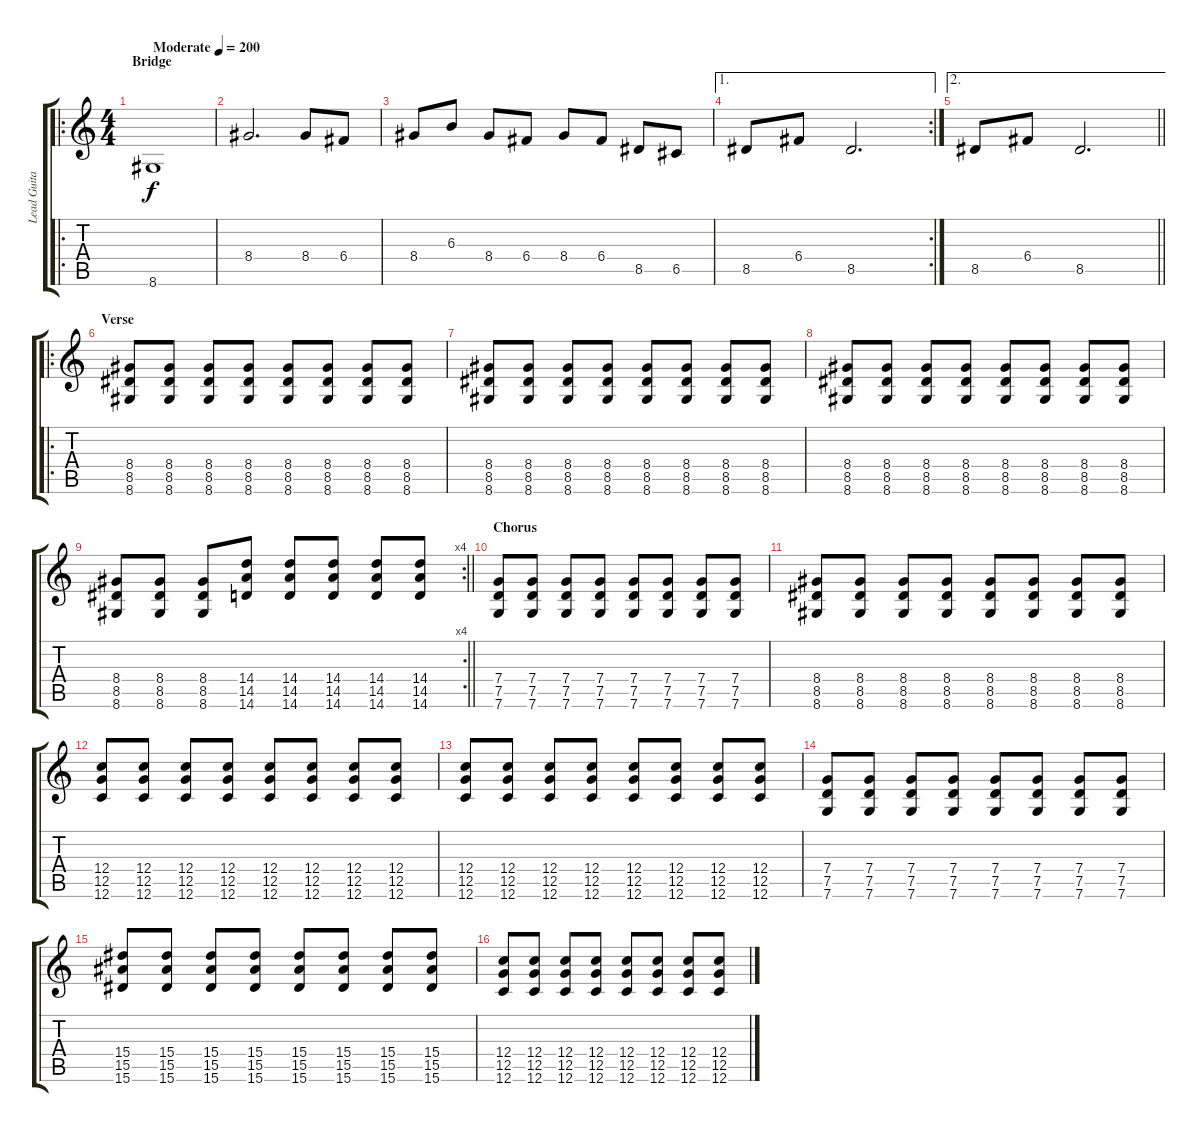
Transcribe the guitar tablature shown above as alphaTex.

\track ("Lead Guitar - Franky" "Lead Guita") {instrument distortionguitar}
\staff {score tabs}
\tuning (D4 A3 F3 C3 G2 C2) {hide}
\ro
\ts (4 4)
\section ("" "Bridge")
\tempo (200 "Moderate")
\clef g2
\ks c
8.6.1{dy f instrument distortionguitar} |
8.4.2{d} 8.4.8 6.4.8 |
8.4.8 6.3.8 8.4.8 6.4.8 8.4.8 6.4.8 8.5.8 6.5.8 |
\ae 1
\rc 2
8.5.8 6.4.8 8.5.2{d} |
\ae 2
\barLineRight lightlight
8.5.8 6.4.8 8.5.2{d} |
\ro
\section ("" "Verse")
(8.4 8.5 8.6).8 (8.4 8.5 8.6).8 (8.4 8.5 8.6).8 (8.4 8.5 8.6).8 (8.4 8.5 8.6).8 (8.4 8.5 8.6).8 (8.4 8.5 8.6).8 (8.4 8.5 8.6).8 |
(8.4 8.5 8.6).8 (8.4 8.5 8.6).8 (8.4 8.5 8.6).8 (8.4 8.5 8.6).8 (8.4 8.5 8.6).8 (8.4 8.5 8.6).8 (8.4 8.5 8.6).8 (8.4 8.5 8.6).8 |
(8.4 8.5 8.6).8 (8.4 8.5 8.6).8 (8.4 8.5 8.6).8 (8.4 8.5 8.6).8 (8.4 8.5 8.6).8 (8.4 8.5 8.6).8 (8.4 8.5 8.6).8 (8.4 8.5 8.6).8 |
\rc 4
\barLineRight lightlight
(8.4 8.5 8.6).8 (8.4 8.5 8.6).8 (8.4 8.5 8.6).8 (14.4 14.5 14.6).8 (14.4 14.5 14.6).8 (14.4 14.5 14.6).8 (14.4 14.5 14.6).8 (14.4 14.5 14.6).8 |
\section ("" "Chorus")
(7.4 7.5 7.6).8 (7.4 7.5 7.6).8 (7.4 7.5 7.6).8 (7.4 7.5 7.6).8 (7.4 7.5 7.6).8 (7.4 7.5 7.6).8 (7.4 7.5 7.6).8 (7.4 7.5 7.6).8 |
(8.4 8.5 8.6).8 (8.4 8.5 8.6).8 (8.4 8.5 8.6).8 (8.4 8.5 8.6).8 (8.4 8.5 8.6).8 (8.4 8.5 8.6).8 (8.4 8.5 8.6).8 (8.4 8.5 8.6).8 |
(12.4 12.5 12.6).8 (12.4 12.5 12.6).8 (12.4 12.5 12.6).8 (12.4 12.5 12.6).8 (12.4 12.5 12.6).8 (12.4 12.5 12.6).8 (12.4 12.5 12.6).8 (12.4 12.5 12.6).8 |
(12.4 12.5 12.6).8 (12.4 12.5 12.6).8 (12.4 12.5 12.6).8 (12.4 12.5 12.6).8 (12.4 12.5 12.6).8 (12.4 12.5 12.6).8 (12.4 12.5 12.6).8 (12.4 12.5 12.6).8 |
(7.4 7.5 7.6).8 (7.4 7.5 7.6).8 (7.4 7.5 7.6).8 (7.4 7.5 7.6).8 (7.4 7.5 7.6).8 (7.4 7.5 7.6).8 (7.4 7.5 7.6).8 (7.4 7.5 7.6).8 |
(15.4 15.5 15.6).8 (15.4 15.5 15.6).8 (15.4 15.5 15.6).8 (15.4 15.5 15.6).8 (15.4 15.5 15.6).8 (15.4 15.5 15.6).8 (15.4 15.5 15.6).8 (15.4 15.5 15.6).8 |
(12.4 12.5 12.6).8 (12.4 12.5 12.6).8 (12.4 12.5 12.6).8 (12.4 12.5 12.6).8 (12.4 12.5 12.6).8 (12.4 12.5 12.6).8 (12.4 12.5 12.6).8 (12.4 12.5 12.6).8
